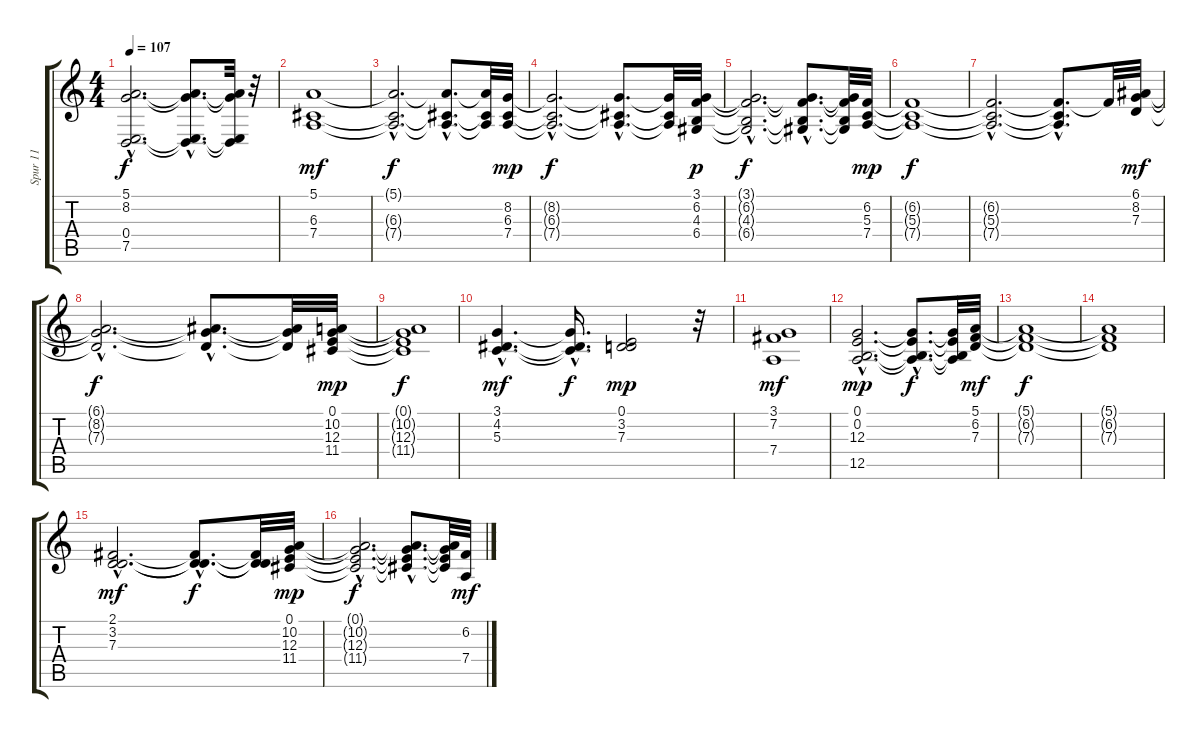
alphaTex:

\track ("Spur 11" "Spur 11") {instrument acousticgrandpiano}
\staff {score tabs}
\tuning (E4 B3 G3 D3 A2 E2) {hide}
\ts (4 4)
\tempo 107
\clef g2
\ks c
(5.1{hac t} 8.2{hac t} 0.4{hac t} 7.5{hac t}).2{d dy f} (5.1{hac t} 8.2{hac t} 0.4{hac t} 7.5{hac t}).8{d} (5.1{t} 8.2{t} 0.4{t} 7.5{t}).32 r.32 |
(5.1 6.3 7.4).1{dy mf} |
(5.1{hac t} 6.3{hac t} 7.4{hac t}).2{d dy f} (5.1{hac t} 6.3{hac t} 7.4{hac t}).8{d} (5.1{t} 6.3{t} 7.4{t}).32 (8.2 6.3 7.4).32{dy mp} |
(8.2{hac t} 6.3{hac t} 7.4{hac t}).2{d dy f} (8.2{hac t} 6.3{hac t} 7.4{hac t}).8{d} (8.2{t} 6.3{t} 7.4{t}).32 (3.1 6.2 4.3 6.4).32{dy p} |
(3.1{hac t} 6.2{hac t} 4.3{hac t} 6.4{hac t}).2{d dy f} (3.1{hac t} 6.2{hac t} 4.3{hac t} 6.4{hac t}).8{d} (3.1{t} 6.2{t} 4.3{t} 6.4{t}).32 (6.2 5.3 7.4).32{dy mp} |
(6.2{t} 5.3{t} 7.4{t}).1{dy f} |
(6.2{hac t} 5.3{hac t} 7.4{hac t}).2{d} (6.2{hac t} 5.3{hac t} 7.4{hac t}).8{d} 6.2{t}.32 (6.1 8.2 7.3).32{dy mf} |
(6.1{hac t} 8.2{hac t} 7.3{hac t}).2{d dy f} (6.1{hac t} 8.2{hac t} 7.3{hac t}).8{d} (6.1{t} 8.2{t} 7.3{t}).32 (0.1 10.2 12.3 11.4).32{dy mp} |
(0.1{t} 10.2{t} 12.3{t} 11.4{t}).1{dy f} |
(3.1{hac} 4.2{hac} 5.3{hac}).4{d dy mf} (3.1{hac t} 4.2{hac t} 5.3{hac t}).16{d dy f} (0.1 3.2 7.3).2{dy mp} r.32 |
(3.1 7.2 7.4).1{dy mf} |
(0.1{hac} 0.2{hac} 12.3{hac} 12.5{hac}).2{d dy mp} (0.1{hac t} 0.2{hac t} 12.3{hac t} 12.5{hac t}).8{d dy f} (0.1{t} 0.2{t} 12.3{t} 12.5{t}).32 (5.1 6.2 7.3).32{dy mf} |
(5.1{t} 6.2{t} 7.3{t}).1{dy f} |
(5.1{t} 6.2{t} 7.3{t}).1 |
(2.1{hac} 3.2{hac} 7.3{hac}).2{d dy mf} (2.1{hac t} 3.2{hac t} 7.3{hac t}).8{d dy f} (2.1{t} 3.2{t} 7.3{t}).32 (0.1 10.2 12.3 11.4).32{dy mp} |
(0.1{hac t} 10.2{hac t} 12.3{hac t} 11.4{hac t}).2{d dy f} (0.1{hac t} 10.2{hac t} 12.3{hac t} 11.4{hac t}).8{d} (0.1{t} 10.2{t} 12.3{t} 11.4{t}).32 (6.2 7.4).32{dy mf}
